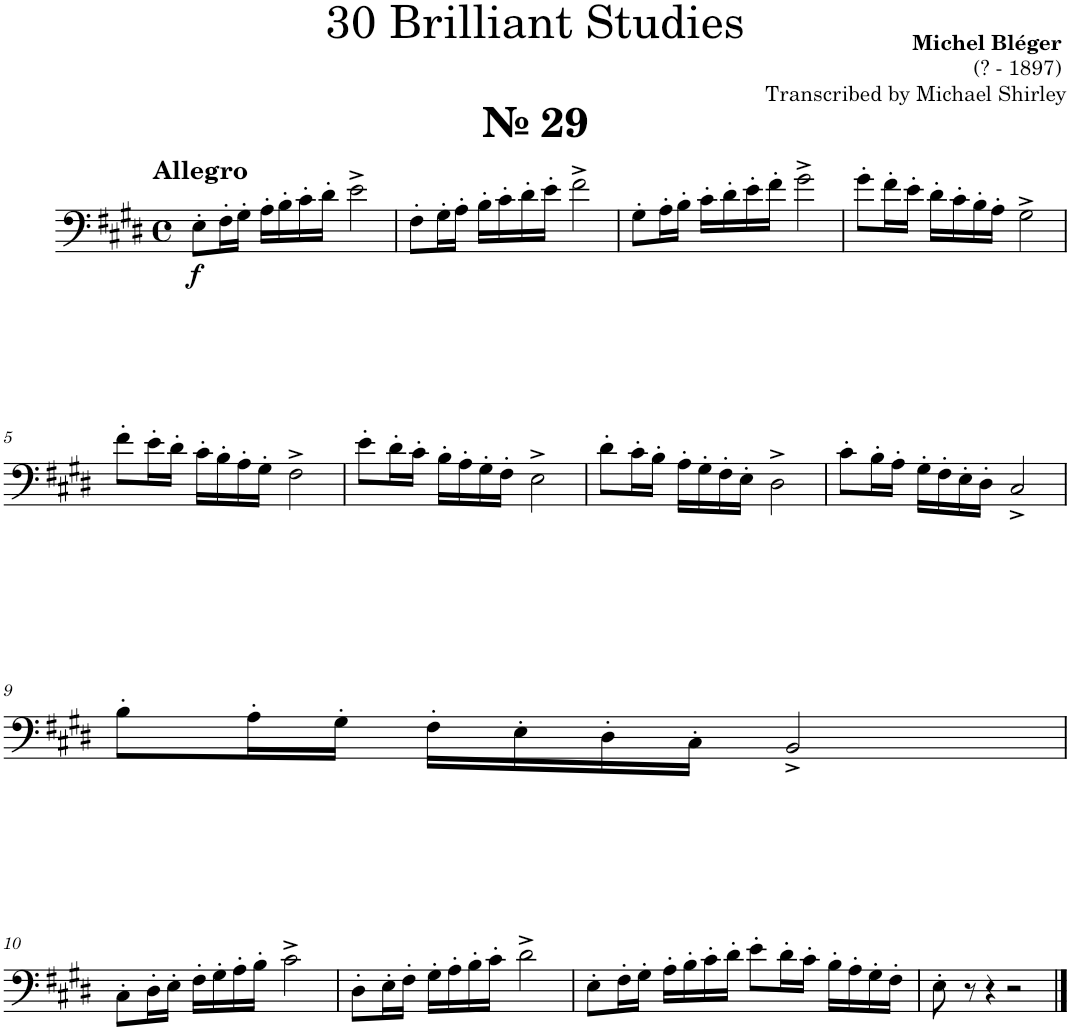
**kern	**dynam
*part1	*part1
*staff1	*staff1
*I"Trombone	*
*I'Tbn.	*
*clefF4	*
*k[f#c#g#d#]	*
*M4/4	*
*met(c)	*
=1	=1
!LO:TX:a:B:t=№ 29	!
!LO:TX:a:B:t=Allegro	!
!	!LO:DY:b
8E'\L	f
16F#'\L	.
16G#'\JJ	.
16A'\LL	.
16B'\	.
16c#'\	.
16d#'\JJ	.
2e^\	.
=2	=2
8F#'\L	.
16G#'\L	.
16A'\JJ	.
16B'\LL	.
16c#'\	.
16d#'\	.
16e'\JJ	.
2f#^\	.
=3	=3
8G#'\L	.
16A'\L	.
16B'\JJ	.
16c#'\LL	.
16d#'\	.
16e'\	.
16f#'\JJ	.
2g#^\	.
=4	=4
8g#'\L	.
16f#'\L	.
16e'\JJ	.
16d#'\LL	.
16c#'\	.
16B'\	.
16A'\JJ	.
2G#^\	.
!!LO:LB:g=z
=5	=5
8f#'\L	.
16e'\L	.
16d#'\JJ	.
16c#'\LL	.
16B'\	.
16A'\	.
16G#'\JJ	.
2F#^\	.
=6	=6
8e'\L	.
16d#'\L	.
16c#'\JJ	.
16B'\LL	.
16A'\	.
16G#'\	.
16F#'\JJ	.
2E^\	.
=7	=7
8d#'\L	.
16c#'\L	.
16B'\JJ	.
16A'\LL	.
16G#'\	.
16F#'\	.
16E'\JJ	.
2D#^\	.
=8	=8
8c#'\L	.
16B'\L	.
16A'\JJ	.
16G#'\LL	.
16F#'\	.
16E'\	.
16D#'\JJ	.
2C#^/	.
!!LO:LB:g=z
=9	=9
8B'\L	.
16A'\L	.
16G#'\JJ	.
16F#'\LL	.
16E'\	.
16D#'\	.
16C#'\JJ	.
2BB^/	.
!!LO:LB:g=z
=10	=10
8C#'\L	.
16D#'\L	.
16E'\JJ	.
16F#'\LL	.
16G#'\	.
16A'\	.
16B'\JJ	.
2c#^\	.
=11	=11
8D#'\L	.
16E'\L	.
16F#'\JJ	.
16G#'\LL	.
16A'\	.
16B'\	.
16c#'\JJ	.
2d#^\	.
=12	=12
8E'\L	.
16F#'\L	.
16G#'\JJ	.
16A'\LL	.
16B'\	.
16c#'\	.
16d#'\JJ	.
8e'\L	.
16d#'\L	.
16c#'\JJ	.
16B'\LL	.
16A'\	.
16G#'\	.
16F#'\JJ	.
=13	=13
8E'\	.
8r	.
4r	.
2r	.
==	==
*-	*-
